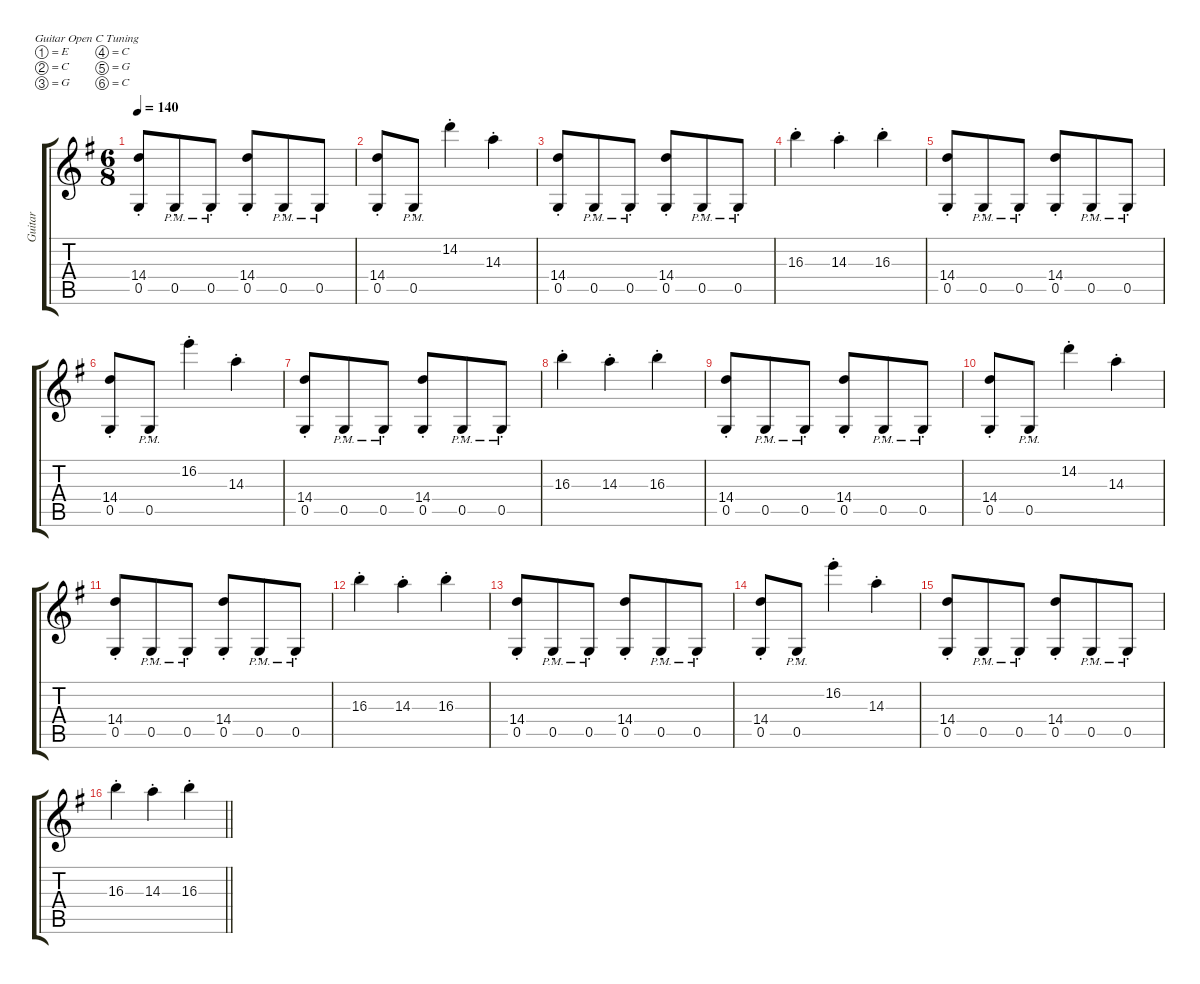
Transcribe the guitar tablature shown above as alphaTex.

\defaultSystemsLayout 8
\hideDynamics
\bracketExtendMode groupsimilarinstruments
\firstSystemTrackNameMode fullname
\otherSystemsTrackNameOrientation horizontal
\track ("Guitar" "s.guit.") {instrument acousticguitarsteel}
\staff {score tabs}
\tuning (E4 C4 G3 C3 G2 C2)
\ts (6 8)
\tempo 140
\clef g2
\ks g
(14.4{st acc forcenatural} 0.5{st acc forcenatural}).8{dy f beam Up} 0.5{pm st acc forcenatural}.8{beam Up} 0.5{pm st acc forcenatural}.8{beam Up} (14.4{st acc forcenatural} 0.5{st acc forcenatural}).8{beam Up} 0.5{pm st acc forcenatural}.8{beam Up} 0.5{pm acc forcenatural}.8{beam Up} |
(14.4{st acc forcenatural} 0.5{st acc forcenatural}).8{beam Up} 0.5{pm st acc forcenatural}.8{beam Up} 14.2{st acc forcenatural}.4{beam Down} 14.3{st acc forcenatural}.4{beam Down} |
(14.4{st acc forcenatural} 0.5{st acc forcenatural}).8{beam Up} 0.5{pm st acc forcenatural}.8{beam Up} 0.5{pm st acc forcenatural}.8{beam Up} (14.4{st acc forcenatural} 0.5{st acc forcenatural}).8{beam Up} 0.5{pm st acc forcenatural}.8{beam Up} 0.5{pm st acc forcenatural}.8{beam Up} |
16.3{st acc forcenatural}.4{beam Down} 14.3{st acc forcenatural}.4{beam Down} 16.3{st acc forcenatural}.4{beam Down} |
(14.4{st acc forcenatural} 0.5{st acc forcenatural}).8{beam Up} 0.5{pm st acc forcenatural}.8{beam Up} 0.5{pm st acc forcenatural}.8{beam Up} (14.4{st acc forcenatural} 0.5{st acc forcenatural}).8{beam Up} 0.5{pm st acc forcenatural}.8{beam Up} 0.5{pm st acc forcenatural}.8{beam Up} |
(14.4{st acc forcenatural} 0.5{st acc forcenatural}).8{beam Up} 0.5{pm st acc forcenatural}.8{beam Up} 16.2{st acc forcenatural}.4{beam Down} 14.3{st acc forcenatural}.4{beam Down} |
(14.4{st acc forcenatural} 0.5{st acc forcenatural}).8{beam Up} 0.5{pm st acc forcenatural}.8{beam Up} 0.5{pm st acc forcenatural}.8{beam Up} (14.4{st acc forcenatural} 0.5{st acc forcenatural}).8{beam Up} 0.5{pm st acc forcenatural}.8{beam Up} 0.5{pm st acc forcenatural}.8{beam Up} |
16.3{st acc forcenatural}.4{beam Down} 14.3{st acc forcenatural}.4{beam Down} 16.3{st acc forcenatural}.4{beam Down} |
(14.4{st acc forcenatural} 0.5{st acc forcenatural}).8{beam Up} 0.5{pm st acc forcenatural}.8{beam Up} 0.5{pm st acc forcenatural}.8{beam Up} (14.4{st acc forcenatural} 0.5{st acc forcenatural}).8{beam Up} 0.5{pm st acc forcenatural}.8{beam Up} 0.5{pm st acc forcenatural}.8{beam Up} |
(14.4{st acc forcenatural} 0.5{st acc forcenatural}).8{beam Up} 0.5{pm st acc forcenatural}.8{beam Up} 14.2{st acc forcenatural}.4{beam Down} 14.3{st acc forcenatural}.4{beam Down} |
(14.4{st acc forcenatural} 0.5{st acc forcenatural}).8{beam Up} 0.5{pm st acc forcenatural}.8{beam Up} 0.5{pm st acc forcenatural}.8{beam Up} (14.4{st acc forcenatural} 0.5{st acc forcenatural}).8{beam Up} 0.5{pm st acc forcenatural}.8{beam Up} 0.5{pm st acc forcenatural}.8{beam Up} |
16.3{st acc forcenatural}.4{beam Down} 14.3{st acc forcenatural}.4{beam Down} 16.3{st acc forcenatural}.4{beam Down} |
(14.4{st acc forcenatural} 0.5{st acc forcenatural}).8{beam Up} 0.5{pm st acc forcenatural}.8{beam Up} 0.5{pm st acc forcenatural}.8{beam Up} (14.4{st acc forcenatural} 0.5{st acc forcenatural}).8{beam Up} 0.5{pm st acc forcenatural}.8{beam Up} 0.5{pm st acc forcenatural}.8{beam Up} |
(14.4{st acc forcenatural} 0.5{st acc forcenatural}).8{beam Up} 0.5{pm st acc forcenatural}.8{beam Up} 16.2{st acc forcenatural}.4{beam Down} 14.3{st acc forcenatural}.4{beam Down} |
(14.4{st acc forcenatural} 0.5{st acc forcenatural}).8{beam Up} 0.5{pm st acc forcenatural}.8{beam Up} 0.5{pm st acc forcenatural}.8{beam Up} (14.4{st acc forcenatural} 0.5{st acc forcenatural}).8{beam Up} 0.5{pm st acc forcenatural}.8{beam Up} 0.5{pm st acc forcenatural}.8{beam Up} |
\barLineRight lightlight
16.3{st acc forcenatural}.4{beam Down} 14.3{st acc forcenatural}.4{beam Down} 16.3{st acc forcenatural}.4{beam Down}
